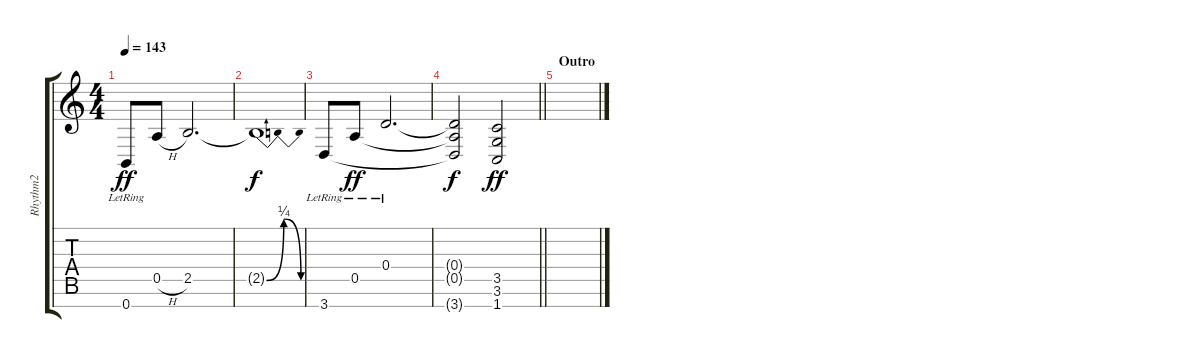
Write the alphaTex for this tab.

\track ("Rhythm2" "Rhythm2") {instrument overdrivenguitar}
\staff {score tabs}
\tuning (E4 B3 G3 D3 A2 E2 B1) {hide}
\ts (4 4)
\tempo 143
\clef g2
\ks c
0.7{lr}.8{dy ff} 0.5{h}.8 2.5.2{d} |
2.5{be (bendrelease 0 0 15 1 45 1 60 0) t}.1{dy f} |
3.7{lr}.8 0.5{lr}.8{dy ff} 0.4{lr}.2{d} |
\barLineRight lightlight
(0.4{t} 0.5{t} 3.7{t}).2{dy f} (3.5 3.6 1.7).2{dy ff} |
\section ("" "Outro")
